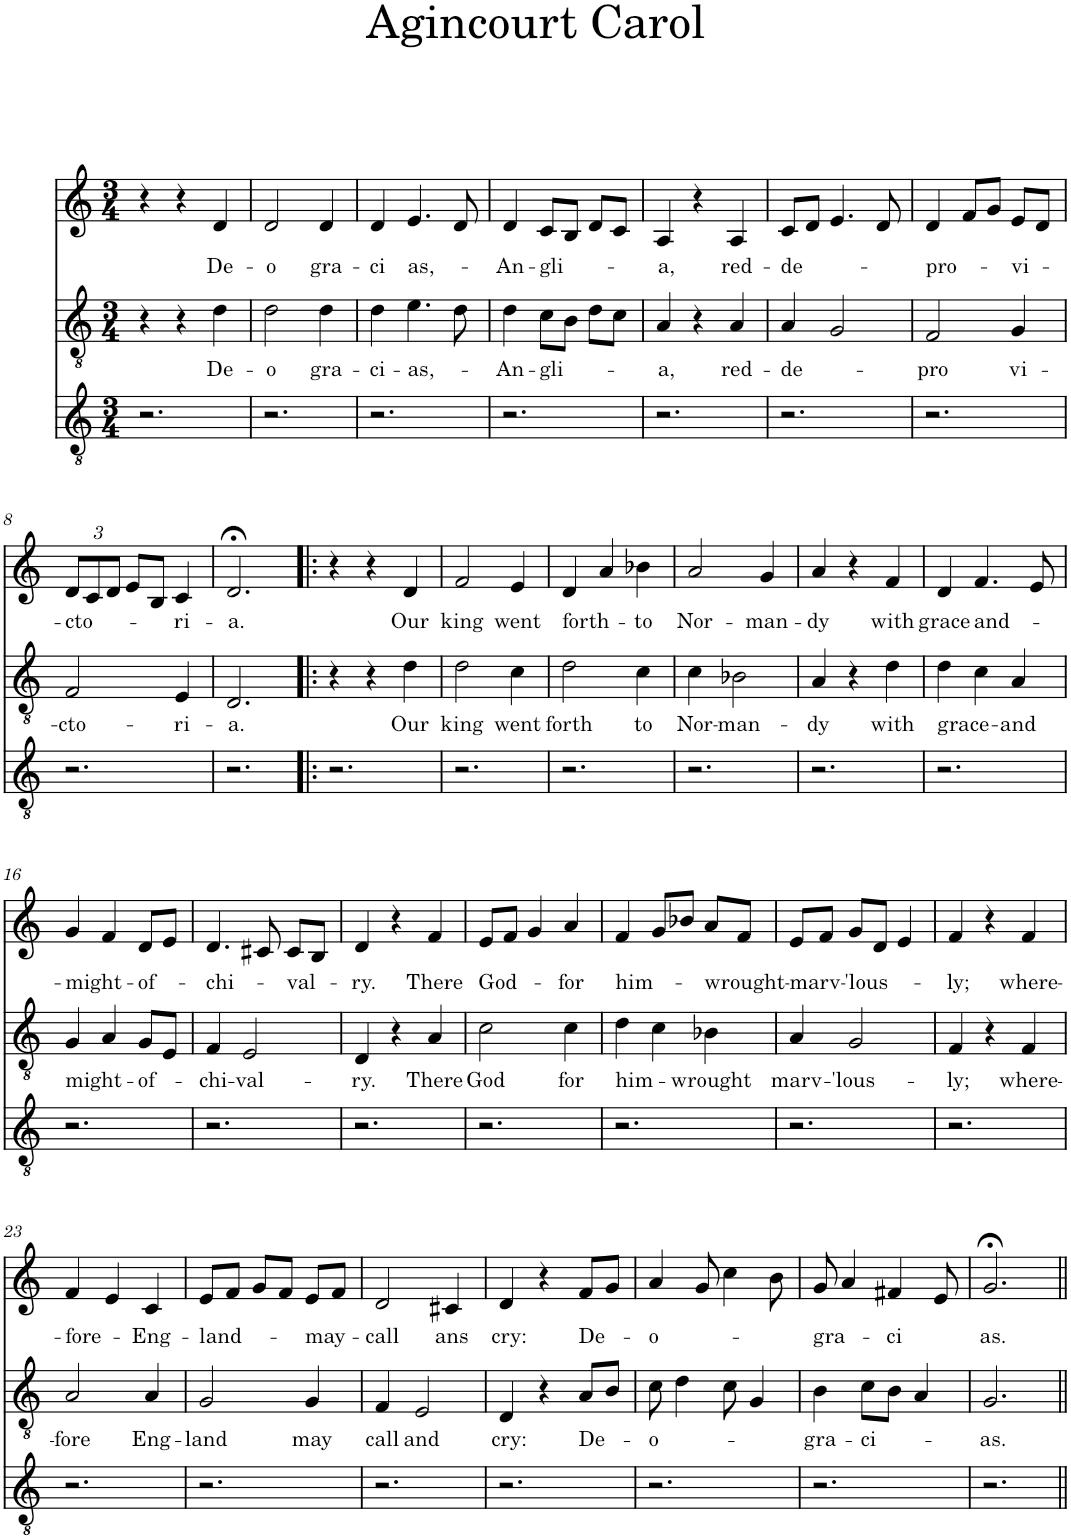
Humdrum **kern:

**kern	**kern	**text	**kern	**text
*part3	*part2	*part2	*part1	*part1
*staff3	*staff2	*staff2	*staff1	*staff1
*I"Voice	*I"Voice	*	*I"Voice	*
*clefGv2	*clefGv2	*	*clefG2	*
*k[]	*k[]	*	*k[]	*
*M3/4	*M3/4	*	*M3/4	*
=1	=1	=1	=1	=1
2.r	4r	.	4r	.
.	4r	.	4r	.
!	!	!LO:LY:b	!	!LO:LY:b
.	4d\	De-	4d/	De-
=2	=2	=2	=2	=2
!	!	!LO:LY:b	!	!LO:LY:b
2.r	2d\	o	2d/	-o
!	!	!LO:LY:b	!	!LO:LY:b
.	4d\	gra-	4d/	gra-
=3	=3	=3	=3	=3
!	!	!LO:LY:b	!	!LO:LY:b
2.r	4d\	-ci-	4d/	-ci
!	!	!LO:LY:b	!	!LO:LY:b
.	4.e\	-as,-	4.e/	-as,-
.	8d\	.	8d/	.
=4	=4	=4	=4	=4
!	!	!LO:LY:b	!	!LO:LY:b
2.r	4d\	An-	4d/	An-
!	!	!LO:LY:b	!	!LO:LY:b
.	8c\L	-gli-	8c/L	-gli-
.	8B\J	.	8B/J	.
.	8d\L	.	8d/L	.
.	8c\J	.	8c/J	.
=5	=5	=5	=5	=5
!	!	!LO:LY:b	!	!LO:LY:b
2.r	4A/	-a,	4A/	-a,
.	4r	.	4r	.
!	!	!LO:LY:b	!	!LO:LY:b
.	4A/	red-	4A/	red-
=6	=6	=6	=6	=6
!	!	!LO:LY:b	!	!LO:LY:b
2.r	4A/	-de-	8c/L	-de-
.	.	.	8d/J	.
.	2G/	.	4.e/	.
.	.	.	8d/	.
=7	=7	=7	=7	=7
!	!	!LO:LY:b	!	!LO:LY:b
2.r	2F/	-pro	4d/	-pro-
.	.	.	8f/L	.
.	.	.	8g/J	.
!	!	!LO:LY:b	!	!LO:LY:b
.	4G/	vi-	8e/L	-vi-
.	.	.	8d/J	.
!!LO:LB:g=z
=8	=8	=8	=8	=8
!	!	!LO:LY:b	!	!
*	*	*	*Xbrackettup	*
!	!	!	!	!LO:LY:b
2.r	2F/	-cto-	12d/L	-cto-
.	.	.	12c/	.
.	.	.	12d/J	.
.	.	.	8e/L	.
.	.	.	8B/J	.
!	!	!LO:LY:b	!	!LO:LY:b
.	4E/	-ri-	4c/	-ri-
=9	=9	=9	=9	=9
!	!	!LO:LY:b	!	!LO:LY:b
2.r	2.D/	-a.	2.d;</	-a.
=10!|:	=10!|:	=10!|:	=10!|:	=10!|:
2.r	4r	.	4r	.
.	4r	.	4r	.
!	!	!LO:LY:b	!	!LO:LY:b
.	4d\	Our	4d/	Our
=11	=11	=11	=11	=11
!	!	!LO:LY:b	!	!LO:LY:b
2.r	2d\	king	2f/	king
!	!	!LO:LY:b	!	!LO:LY:b
.	4c\	went	4e/	went
=12	=12	=12	=12	=12
!	!	!LO:LY:b	!	!LO:LY:b
2.r	2d\	forth	4d/	forth-
.	.	.	4a/	.
!	!	!LO:LY:b	!	!LO:LY:b
.	4c\	to	4b-X\	-to
=13	=13	=13	=13	=13
!	!	!LO:LY:b	!	!LO:LY:b
2.r	4c\	Nor-	2a/	Nor-
!	!	!LO:LY:b	!	!
.	2B-X\	-man-	.	.
!	!	!	!	!LO:LY:b
.	.	.	4g/	-man-
=14	=14	=14	=14	=14
!	!	!LO:LY:b	!	!LO:LY:b
2.r	4A/	-dy	4a/	-dy
.	4r	.	4r	.
!	!	!LO:LY:b	!	!LO:LY:b
.	4d\	with	4f/	with
=15	=15	=15	=15	=15
!	!	!LO:LY:b	!	!LO:LY:b
2.r	4d\	grace-	4d/	grace
!	!	!	!	!LO:LY:b
.	4c\	.	4.f/	and-
!	!	!LO:LY:b	!	!
.	4A/	-and	.	.
.	.	.	8e/	.
!!LO:LB:g=z
=16	=16	=16	=16	=16
!	!	!LO:LY:b	!	!LO:LY:b
2.r	4G/	might-	4g/	-might-
.	4A/	.	4f/	.
!	!	!LO:LY:b	!	!LO:LY:b
.	8G/L	-of-	8d/L	-of-
.	8E/J	.	8e/J	.
=17	=17	=17	=17	=17
!	!	!LO:LY:b	!	!LO:LY:b
2.r	4F/	-chi-	4.d/	-chi-
!	!	!LO:LY:b	!	!
.	2E/	-val-	.	.
.	.	.	8c#X/	.
!	!	!	!	!LO:LY:b
.	.	.	8c#/L	-val-
.	.	.	8B/J	.
=18	=18	=18	=18	=18
!	!	!LO:LY:b	!	!LO:LY:b
2.r	4D/	-ry.	4d/	-ry.
.	4r	.	4r	.
!	!	!LO:LY:b	!	!LO:LY:b
.	4A/	There	4f/	There
=19	=19	=19	=19	=19
!	!	!LO:LY:b	!	!LO:LY:b
2.r	2c\	God	8e/L	God-
.	.	.	8f/J	.
.	.	.	4g/	.
!	!	!LO:LY:b	!	!LO:LY:b
.	4c\	for	4a/	-for
=20	=20	=20	=20	=20
!	!	!LO:LY:b	!	!LO:LY:b
2.r	4d\	him-	4f/	him-
.	4c\	.	8g/L	.
.	.	.	8b-X/J	.
!	!	!LO:LY:b	!	!LO:LY:b
.	4B-X\	-wrought	8a/L	wrought-
.	.	.	8f/J	.
=21	=21	=21	=21	=21
!	!	!LO:LY:b	!	!LO:LY:b
2.r	4A/	marv-	8e/L	-marv-
.	.	.	8f/J	.
!	!	!LO:LY:b	!	!LO:LY:b
.	2G/	-'lous-	8g/L	-'lous-
.	.	.	8d/J	.
.	.	.	4e/	.
=22	=22	=22	=22	=22
!	!	!LO:LY:b	!	!LO:LY:b
2.r	4F/	-ly;	4f/	-ly;
.	4r	.	4r	.
!	!	!LO:LY:b	!	!LO:LY:b
.	4F/	where-	4f/	where-
!!LO:LB:g=z
=23	=23	=23	=23	=23
!	!	!LO:LY:b	!	!LO:LY:b
2.r	2A/	-fore	4f/	-fore-
.	.	.	4e/	.
!	!	!LO:LY:b	!	!LO:LY:b
.	4A/	Eng-	4c/	-Eng-
=24	=24	=24	=24	=24
!	!	!LO:LY:b	!	!LO:LY:b
2.r	2G/	-land	8e/L	-land-
.	.	.	8f/J	.
.	.	.	8g/L	.
.	.	.	8f/J	.
!	!	!LO:LY:b	!	!LO:LY:b
.	4G/	may	8e/L	-may-
.	.	.	8f/J	.
=25	=25	=25	=25	=25
!	!	!LO:LY:b	!	!LO:LY:b
2.r	4F/	call	2d/	-call
!	!	!LO:LY:b	!	!
.	2E/	and	.	.
!	!	!	!	!LO:LY:b
.	.	.	4c#X/	ans
=26	=26	=26	=26	=26
!	!	!LO:LY:b	!	!LO:LY:b
2.r	4D/	cry:	4d/	cry:
.	4r	.	4r	.
!	!	!LO:LY:b	!	!LO:LY:b
.	8A/L	De-	8f/L	De-
.	8B/J	.	8g/J	.
=27	=27	=27	=27	=27
!	!	!LO:LY:b	!	!LO:LY:b
2.r	8c\	-o-	4a/	-o-
.	4d\	.	.	.
.	.	.	8g/	.
.	8c\	.	4cc\	.
.	4G/	.	.	.
.	.	.	8b\	.
=28	=28	=28	=28	=28
!	!	!LO:LY:b	!	!LO:LY:b
2.r	4B\	-gra-	8g/	-gra-
.	.	.	4a/	.
!	!	!LO:LY:b	!	!
.	8c\L	-ci-	.	.
!	!	!	!	!LO:LY:b
.	8B\J	.	4f#X/	-ci
.	4A/	.	.	.
.	.	.	8e/	.
=29	=29	=29	=29	=29
!	!	!LO:LY:b	!	!LO:LY:b
2.r	2.G/	-as.	2.g;</	-as.
=||	=||	=||	=||	=||
*-	*-	*-	*-	*-
